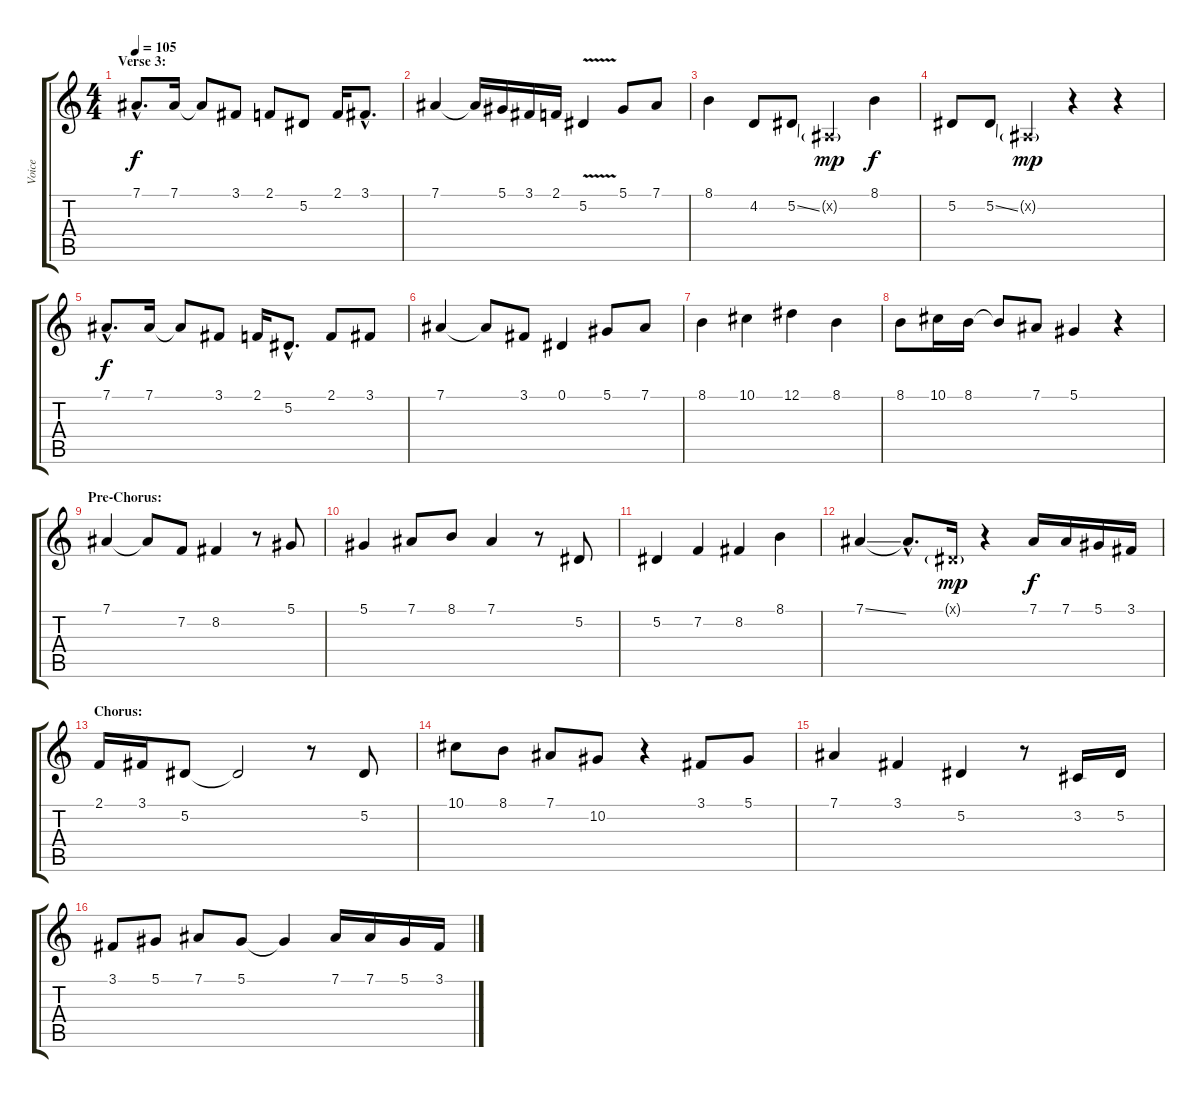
\track ("Voice" "Voice") {instrument oboe}
\staff {score tabs}
\tuning (Eb4 Bb3 Gb3 Db3 Ab2 Eb2) {hide}
\ts (4 4)
\section ("" "Verse 3:")
\tempo 105
\clef g2
\ks c
7.1{hac}.8{d dy f} 7.1.16 7.1{t}.8 3.1.8 2.1.8 5.2.8 2.1.16 3.1{hac}.8{d} |
7.1.4 7.1{t}.16 5.1.16 3.1.16 2.1.16 5.2{v}.4 5.1.8 7.1.8 |
8.1.4 4.2.8 5.2{ss}.8 0.2{g x}.4{dy mp} 8.1.4{dy f} |
5.2.8 5.2{ss}.8 0.2{g x}.4{dy mp} r.4 r.4 |
7.1{hac}.8{d dy f} 7.1.16 7.1{t}.8 3.1.8 2.1.16 5.2{hac}.8{d} 2.1.8 3.1.8 |
7.1.4 7.1{t}.8 3.1.8 0.1.4 5.1.8 7.1.8 |
8.1.4 10.1.4 12.1.4 8.1.4 |
8.1.8 10.1.16 8.1.16 8.1{t}.8 7.1.8 5.1.4 r.4 |
\section ("" "Pre-Chorus:")
7.1.4 7.1{t}.8 7.2.8 8.2.4 r.8 5.1.8 |
5.1.4 7.1.8 8.1.8 7.1.4 r.8 5.2.8 |
5.2.4 7.2.4 8.2.4 8.1.4 |
7.1{ss}.4 7.1{hac t}.8{d} 0.1{g x}.16{dy mp} r.4 7.1.16{dy f} 7.1.16 5.1.16 3.1.16 |
\section ("" "Chorus:")
2.1.16 3.1.16 5.2.8 5.2{t}.2 r.8 5.2.8 |
10.1.8 8.1.8 7.1.8 10.2.8 r.4 3.1.8 5.1.8 |
7.1.4 3.1.4 5.2.4 r.8 3.2.16 5.2.16 |
3.1.8 5.1.8 7.1.8 5.1.8 5.1{t}.4 7.1.16 7.1.16 5.1.16 3.1.16
